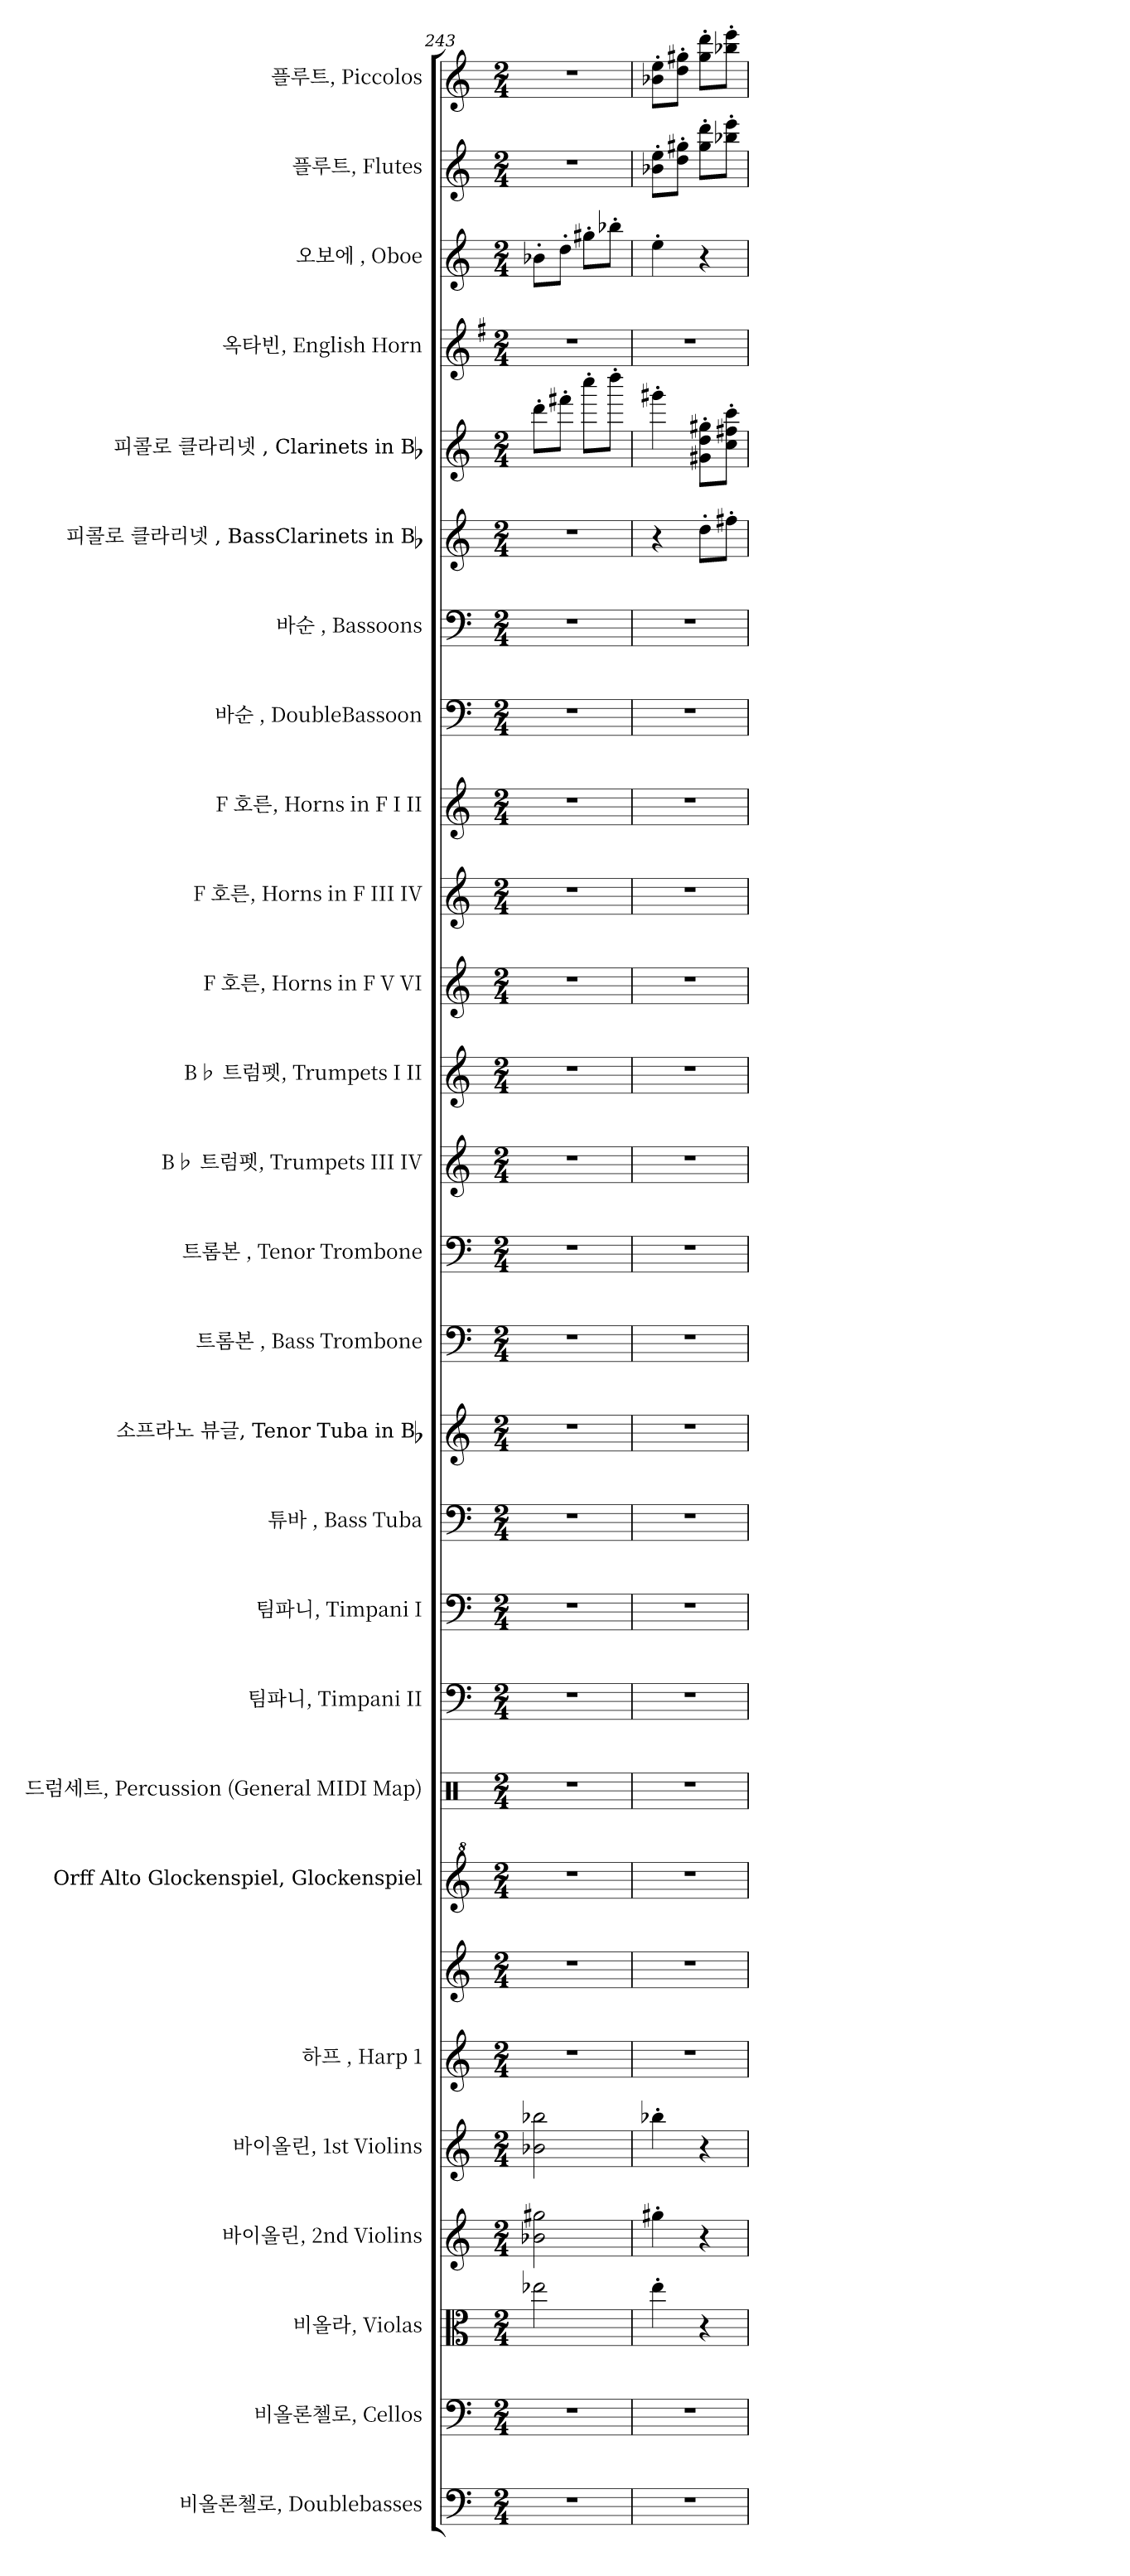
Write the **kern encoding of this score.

**kern	**kern	**kern	**kern	**kern	**kern	**kern	**kern	**kern	**kern	**kern	**kern	**kern	**kern	**kern	**kern	**kern	**kern	**kern	**kern	**kern	**kern	**kern	**kern	**kern	**kern	**kern	**kern
*part27	*part26	*part25	*part24	*part23	*part22	*part22	*part21	*part20	*part19	*part18	*part17	*part16	*part15	*part14	*part13	*part12	*part11	*part10	*part9	*part8	*part7	*part6	*part5	*part4	*part3	*part2	*part1
*staff28	*staff27	*staff26	*staff25	*staff24	*staff23	*staff22	*staff21	*staff20	*staff19	*staff18	*staff17	*staff16	*staff15	*staff14	*staff13	*staff12	*staff11	*staff10	*staff9	*staff8	*staff7	*staff6	*staff5	*staff4	*staff3	*staff2	*staff1
*I"비올론첼로, Doublebasses	*I"비올론첼로, Cellos	*I"비올라, Violas	*I"바이올린, 2nd Violins	*I"바이올린, 1st Violins	*I"하프 , Harp 1	*	*I"Orff Alto Glockenspiel, Glockenspiel	*I"드럼세트, Percussion (General MIDI Map)	*I"팀파니, Timpani II	*I"팀파니, Timpani I	*I"튜바 , Bass Tuba	*I"소프라노 뷰글, Tenor Tuba in Bb	*I"트롬본 , Bass Trombone	*I"트롬본 , Tenor Trombone	*I"B♭ 트럼펫, Trumpets III IV	*I"B♭ 트럼펫, Trumpets I II	*I"F 호른, Horns in F  V  VI	*I"F 호른, Horns in F III IV	*I"F 호른, Horns in F  I  II	*I"바순 , DoubleBassoon	*I"바순 , Bassoons	*I"피콜로 클라리넷 , BassClarinets in Bb	*I"피콜로 클라리넷 , Clarinets in Bb	*I"옥타빈, English Horn	*I"오보에 , Oboe	*I"플루트, Flutes	*I"플루트, Piccolos
*	*	*I'Vlas.	*I'Vlns.	*I'Vlns.	*I'Hrp.	*	*I'O. A. Glk.	*	*I'Timp.	*I'Timp.	*I'Tba.	*	*I'Tbn.	*I'Tbn.	*I'B♭ Tpt.	*I'B♭ Tpt.	*I'F Hn.	*I'F Hn.	*I'F Hn.	*	*I'Bsn.	*	*	*	*I'Ob.	*I'Fl.	*
*clefF4	*clefF4	*clefC3	*clefG2	*clefG2	*clefG2	*clefG2	*clefG^2	*clefX	*clefF4	*clefF4	*clefF4	*clefG2	*clefF4	*clefF4	*clefG2	*clefG2	*clefG2	*clefG2	*clefG2	*clefF4	*clefF4	*clefG2	*clefG2	*clefG2	*clefG2	*clefG2	*clefG2
*	*	*	*	*	*	*	*	*	*	*	*	*	*	*	*ITrd1c2	*ITrd1c2	*ITrd4c7	*ITrd4c7	*ITrd4c7	*	*	*ITrd-5c-8	*ITrd-5c-8	*ITrd4c7	*	*	*
*k[]	*k[]	*k[]	*k[]	*k[]	*k[]	*k[]	*k[]	*k[]	*k[]	*k[]	*k[]	*k[]	*k[]	*k[]	*k[b-e-]	*k[b-e-]	*k[b-]	*k[b-]	*k[b-]	*k[]	*k[]	*k[b-e-a-d-]	*k[b-e-a-d-]	*k[]	*k[]	*k[]	*k[]
*M2/4	*M2/4	*M2/4	*M2/4	*M2/4	*M2/4	*M2/4	*M2/4	*M2/4	*M2/4	*M2/4	*M2/4	*M2/4	*M2/4	*M2/4	*M2/4	*M2/4	*M2/4	*M2/4	*M2/4	*M2/4	*M2/4	*M2/4	*M2/4	*M2/4	*M2/4	*M2/4	*M2/4
=243	=243	=243	=243	=243	=243	=243	=243	=243	=243	=243	=243	=243	=243	=243	=243	=243	=243	=243	=243	=243	=243	=243	=243	=243	=243	=243	=243
2r	2r	2ee-X\	2b-X\ 2gg#X\	2b-X\ 2bb-X\	2r	2r	2r	2r	2r	2r	2r	2r	2r	2r	2r	2r	2r	2r	2r	2r	2r	2r	8bbb-'\L	2r	8b-X'\L	2r	2r
.	.	.	.	.	.	.	.	.	.	.	.	.	.	.	.	.	.	.	.	.	.	.	8ddddn'\J	.	8dd'\J	.	.
.	.	.	.	.	.	.	.	.	.	.	.	.	.	.	.	.	.	.	.	.	.	.	8aaaa-'\L	.	8gg#X'\L	.	.
.	.	.	.	.	.	.	.	.	.	.	.	.	.	.	.	.	.	.	.	.	.	.	8bbbb-'\J	.	8bb-X'\J	.	.
=244	=244	=244	=244	=244	=244	=244	=244	=244	=244	=244	=244	=244	=244	=244	=244	=244	=244	=244	=244	=244	=244	=244	=244	=244	=244	=244	=244
2r	2r	4ee'\	4gg#X'\	4bb-X'\	2r	2r	2r	2r	2r	2r	2r	2r	2r	2r	2r	2r	2r	2r	2r	2r	2r	4r	4eeeen'\	2r	4ee'\	8b-X\' 8ee\'L	8b-X\' 8ee\'L
.	.	.	.	.	.	.	.	.	.	.	.	.	.	.	.	.	.	.	.	.	.	.	.	.	.	8dd\' 8gg#X\'J	8dd\' 8gg#X\'J
.	.	4r	4r	4r	.	.	.	.	.	.	.	.	.	.	.	.	.	.	.	.	.	8bb-'\L	8een\' 8bb-\' 8eeen\'L	.	4r	8gg#\' 8ddd\'L	8gg#\' 8ddd\'L
.	.	.	.	.	.	.	.	.	.	.	.	.	.	.	.	.	.	.	.	.	.	8dddn'\J	8aa-\' 8dddn\' 8aaa-\'J	.	.	8bb-X\' 8eee\'J	8bb-X\' 8eee\'J
=	=	=	=	=	=	=	=	=	=	=	=	=	=	=	=	=	=	=	=	=	=	=	=	=	=	=	=
*-	*-	*-	*-	*-	*-	*-	*-	*-	*-	*-	*-	*-	*-	*-	*-	*-	*-	*-	*-	*-	*-	*-	*-	*-	*-	*-	*-
